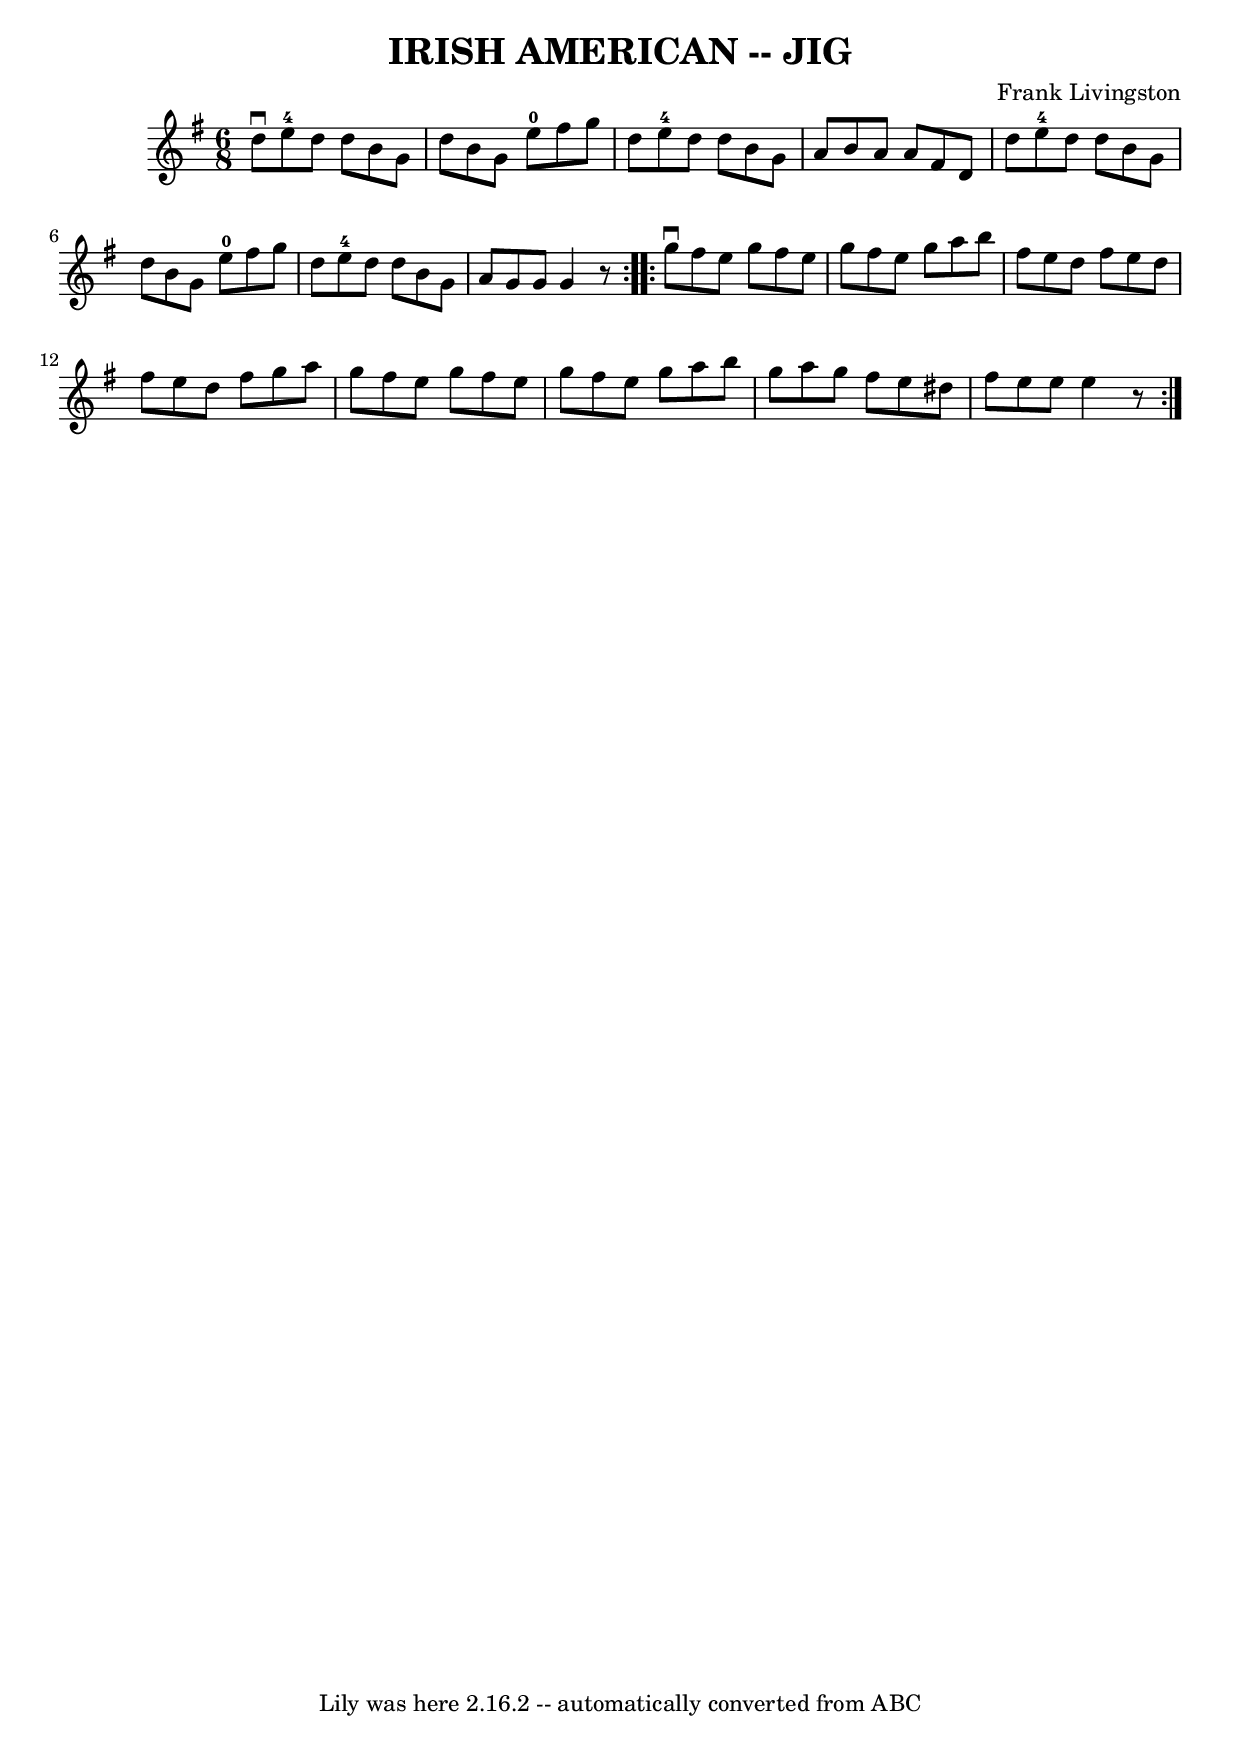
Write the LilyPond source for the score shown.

\version "2.16.2"
\include "Mammoth.ily"
\header {
  %% book = "Ryan's Mammoth Collection of Fiddle Tunes"
 composer = "Frank Livingston"
 crossRefNumber = "1"
 footnotes = ""
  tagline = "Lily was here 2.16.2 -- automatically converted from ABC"
  title = "IRISH AMERICAN -- JIG"

}
voicedefault =  {



  \repeat volta 2 {

    \time 6/8 
    \key g \major
 d''8^\downbow e''8-4 d''8 d''8 b'8 g'8     |
 d''8 b'8 g'8 e''8-0 fs''8 g''8     |
 d''8 e''8-4 d''8 d''8 b'8 g'8    |
 a'8 b'8 a'8 a'8 fs'8 d'8         |
 d''8 e''8-4 d''8 d''8 b'8 g'8     |
 d''8 b'8 g'8 e''8-0 fs''8 g''8     |
 d''8 e''8-4 d''8 d''8 b'8 g'8    |
    
 a'8 g'8 g'8 g'4    r8   
  }     
  \repeat volta 2 {
 g''8^\downbow fs''8 e''8 g''8 fs''8 e''8     |
 g''8 fs''8 e''8 g''8 a''8 b''8     |
 fs''8 e''8 d''8 fs''8 e''8 d''8     |
 fs''8 e''8 d''8 fs''8 g''8 a''8         |
 g''8 fs''8 e''8 g''8 fs''8 e''8    |
 g''8 fs''8 e''8 g''8 a''8 b''8     |
 g''8 a''8 g''8 fs''8 e''8 ds''8     |
 fs''8 e''8 e''8 e''4    r8   
  } 
  

}

\score{
  <<

    \context Staff="default"
    {
      \voicedefault 
      
    }

  >>
  \layout {
    
  }
  \midi {
  }

}
